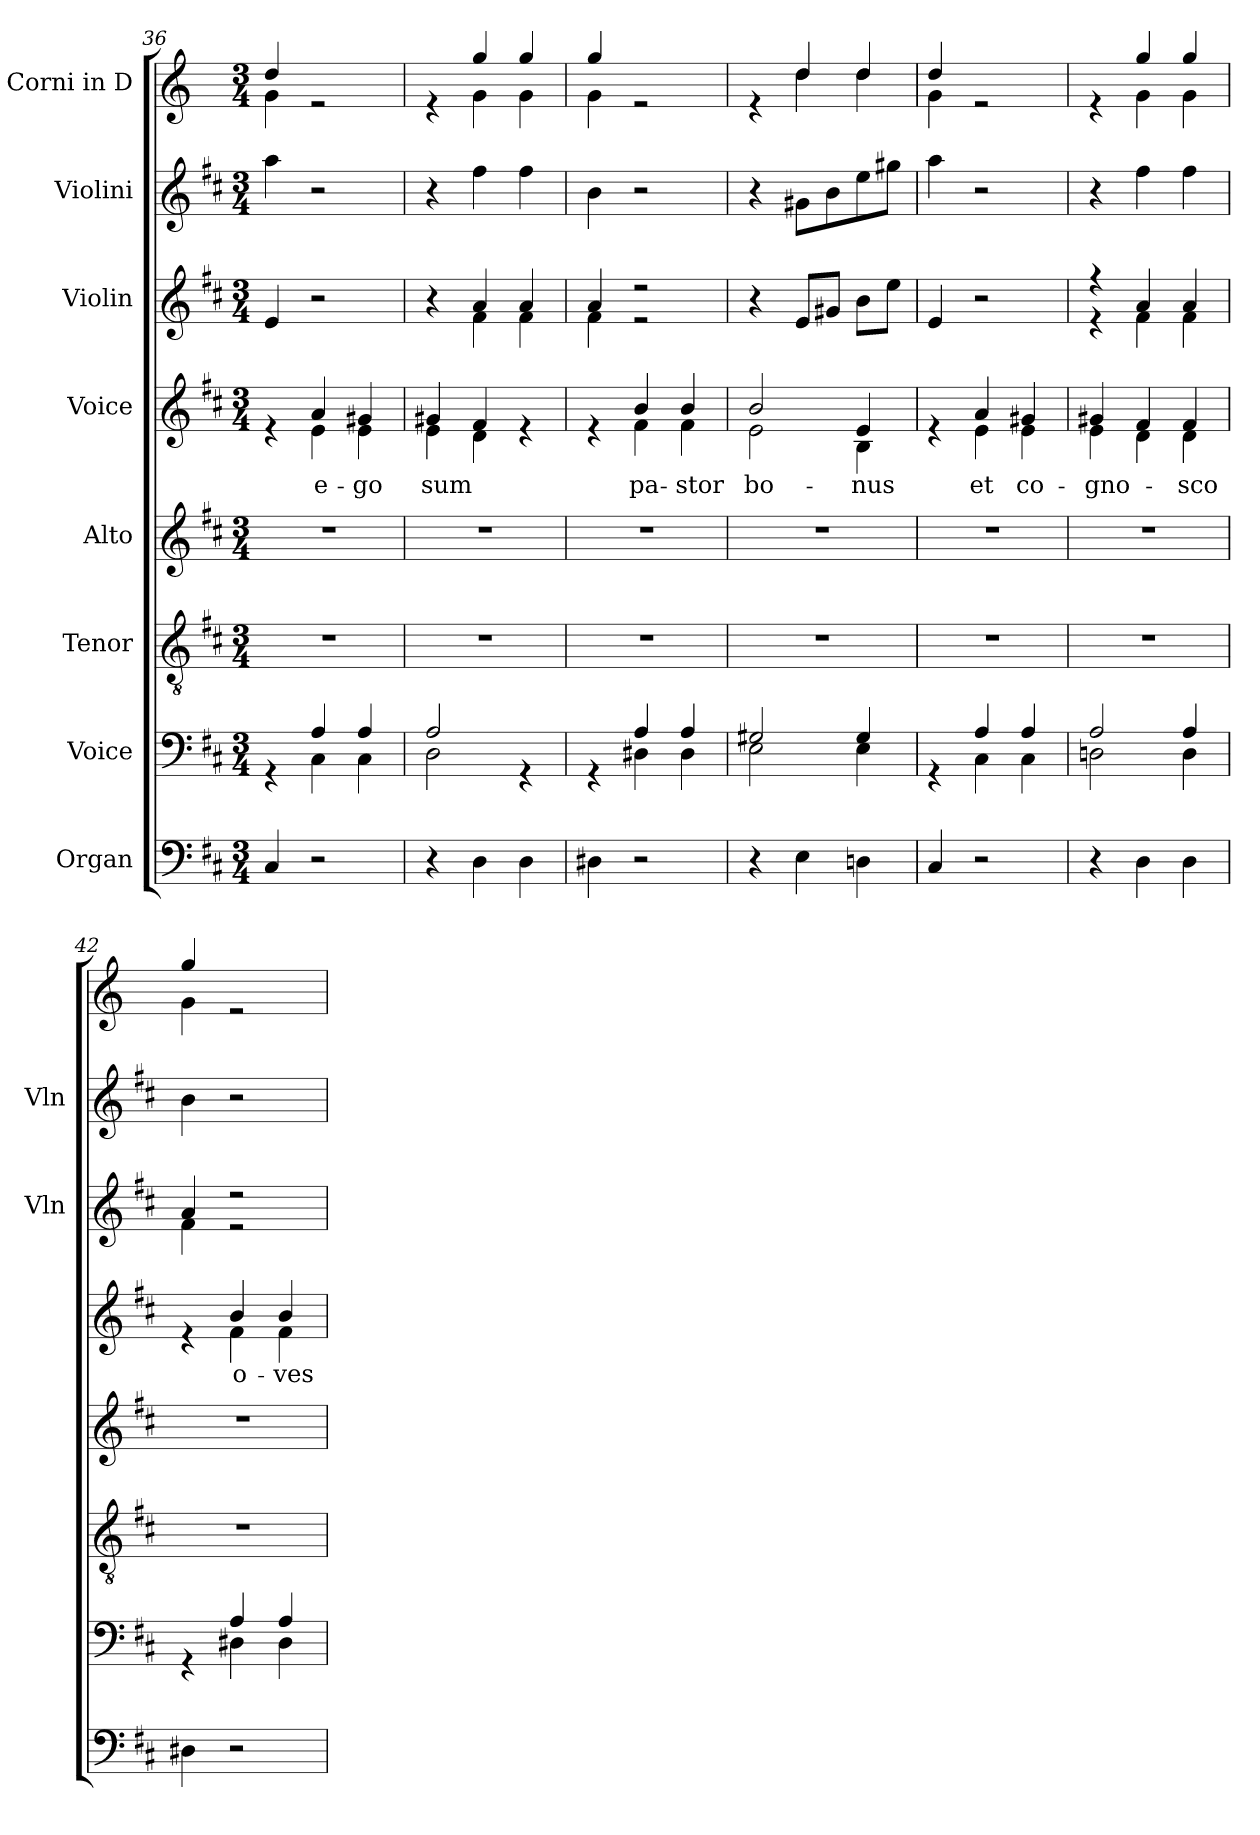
**kern	**kern	**kern	**kern	**kern	**text	**kern	**kern	**kern
*part8	*part7	*part6	*part5	*part4	*part4	*part3	*part2	*part1
*staff8	*staff7	*staff6	*staff5	*staff4	*staff4	*staff3	*staff2	*staff1
*I"Organ	*I"Voice	*I"Tenor	*I"Alto	*I"Voice	*	*I"Violin	*I"Violini	*I"Corni in D
*	*	*	*	*	*	*I'Vln	*I'Vln	*
*clefF4	*clefF4	*clefGv2	*clefG2	*clefG2	*	*clefG2	*clefG2	*clefG2
*	*	*	*	*	*	*	*	*ITrd6c10
*k[f#c#]	*k[f#c#]	*k[f#c#]	*k[f#c#]	*k[f#c#]	*	*k[f#c#]	*k[f#c#]	*k[f#c#]
*M3/4	*M3/4	*M3/4	*M3/4	*M3/4	*	*M3/4	*M3/4	*M3/4
=36	=36	=36	=36	=36	=36	=36	=36	=36
*	*^	*	*	*^	*	*	*	*^
4C#/	4rGG	4ryy	2.r	2.r	4re	4ryy	.	4e/	4aa\	4e/	4A\
!	!	!	!	!	!	!	!LO:LY:b	!	!	!	!
2r	4A/	4C#\	.	.	4a/	4e\	e-	2r	2r	2re	2ryy
!	!	!	!	!	!	!	!LO:LY:b	!	!	!	!
.	4A/	4C#\	.	.	4g#X/	4e\	-go	.	.	.	.
=37	=37	=37	=37	=37	=37	=37	=37	=37	=37	=37	=37
!	!	!	!	!	!	!	!LO:LY:b	!	!	!	!
*	*	*	*	*	*	*	*	*^	*	*	*
4r	2A/	2D\	2.r	2.r	4g#X/	4e\	sum	4r	4ryy	4r	4re	4ryy
4D\	.	.	.	.	4f#/	4d\	.	4a/	4f#\	4ff#\	4a/	4A\
4D\	4rGG	4ryy	.	.	4re	4ryy	.	4a/	4f#\	4ff#\	4a/	4A\
=38	=38	=38	=38	=38	=38	=38	=38	=38	=38	=38	=38	=38
4D#X\	4rGG	4ryy	2.r	2.r	4re	4ryy	.	4a/	4f#\	4b\	4a/	4A\
!	!	!	!	!	!	!	!LO:LY:b	!	!	!	!	!
2r	4A/	4D#X\	.	.	4b/	4f#\	pa-	2r	2r	2r	2re	2ryy
!	!	!	!	!	!	!	!LO:LY:b	!	!	!	!	!
.	4A/	4D#\	.	.	4b/	4f#\	-stor	.	.	.	.	.
*	*	*	*	*	*	*	*	*v	*v	*	*	*
!!LO:LB:g=z	!!
=39	=39	=39	=39	=39	=39	=39	=39	=39	=39	=39	=39
!	!	!	!	!	!	!	!LO:LY:b	!	!	!	!
4r	2G#X/	2E\	2.r	2.r	2b/	2e\	bo-	4r	4r	4re	4ryy
4E\	.	.	.	.	.	.	.	8e/L	8g#X\L	4e/	4e\
.	.	.	.	.	.	.	.	8g#X/J	8b\	.	.
!	!	!	!	!	!	!	!LO:LY:b	!	!	!	!
4Dn\	4G#/	4E\	.	.	4e/	4B\	-nus	8b\L	8ee\	4e/	4e\
.	.	.	.	.	.	.	.	8ee\J	8gg#X\J	.	.
=40	=40	=40	=40	=40	=40	=40	=40	=40	=40	=40	=40
4C#/	4rGG	4ryy	2.r	2.r	4re	4ryy	.	4e/	4aa\	4e/	4A\
!	!	!	!	!	!	!	!LO:LY:b	!	!	!	!
2r	4A/	4C#\	.	.	4a/	4e\	et	2r	2r	2re	2ryy
!	!	!	!	!	!	!	!LO:LY:b	!	!	!	!
.	4A/	4C#\	.	.	4g#X/	4e\	co-	.	.	.	.
=41	=41	=41	=41	=41	=41	=41	=41	=41	=41	=41	=41
!	!	!	!	!	!	!	!LO:LY:b	!	!	!	!
*	*	*	*	*	*	*	*	*^	*	*	*
4r	2A/	2Dn\	2.r	2.r	4g#X/	4e\	-gno-	4r	4r	4r	4re	4ryy
4D\	.	.	.	.	4f#/	4d\	.	4a/	4f#\	4ff#\	4a/	4A\
!	!	!	!	!	!	!	!LO:LY:b	!	!	!	!	!
4D\	4A/	4D\	.	.	4f#/	4d\	-sco	4a/	4f#\	4ff#\	4a/	4A\
=42	=42	=42	=42	=42	=42	=42	=42	=42	=42	=42	=42	=42
4D#X\	4rGG	4ryy	2.r	2.r	4re	4ryy	.	4a/	4f#\	4b\	4a/	4A\
!	!	!	!	!	!	!	!LO:LY:b	!	!	!	!	!
2r	4A/	4D#X\	.	.	4b/	4f#\	o-	2r	2r	2r	2re	2ryy
!	!	!	!	!	!	!	!LO:LY:b	!	!	!	!	!
.	4A/	4D#\	.	.	4b/	4f#\	ves	.	.	.	.	.
*	*	*	*	*	*v	*v	*	*	*	*	*v	*v
*	*v	*v	*	*	*	*	*v	*v	*	*
=	=	=	=	=	=	=	=	=
*-	*-	*-	*-	*-	*-	*-	*-	*-
